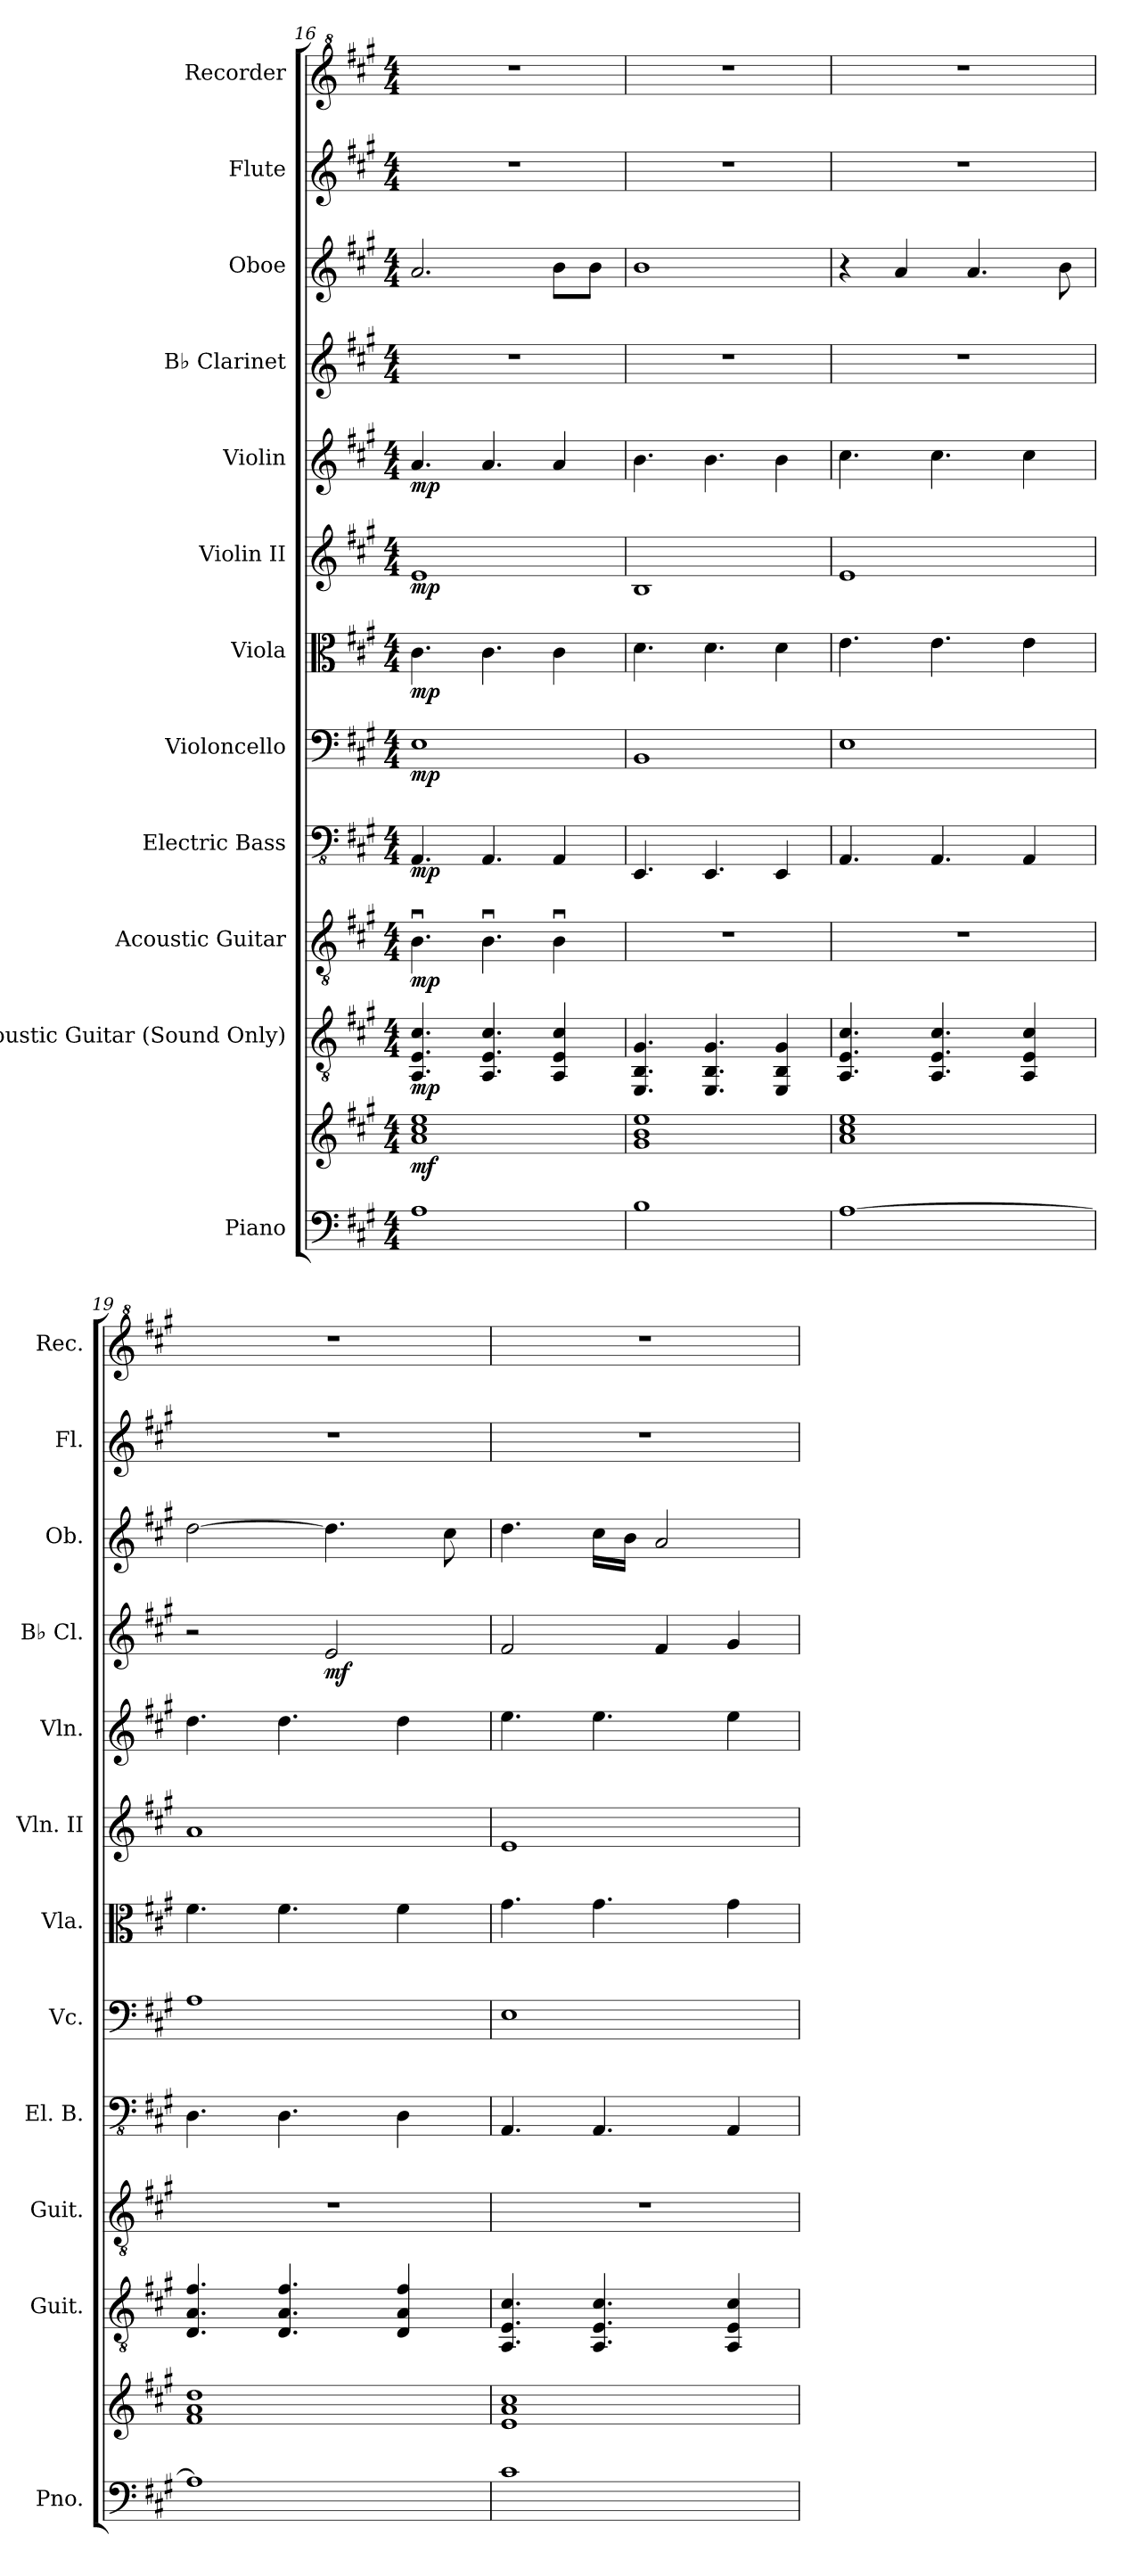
**kern	**kern	**dynam	**kern	**dynam	**kern	**dynam	**kern	**dynam	**kern	**dynam	**kern	**dynam	**kern	**dynam	**kern	**dynam	**kern	**dynam	**kern	**kern	**kern
*part12	*part12	*part12	*part11	*part11	*part10	*part10	*part9	*part9	*part8	*part8	*part7	*part7	*part6	*part6	*part5	*part5	*part4	*part4	*part3	*part2	*part1
*staff13	*staff12	*staff12/13	*staff11	*staff11	*staff10	*staff10	*staff9	*staff9	*staff8	*staff8	*staff7	*staff7	*staff6	*staff6	*staff5	*staff5	*staff4	*staff4	*staff3	*staff2	*staff1
*I"Piano	*	*	*I"Acoustic Guitar (Sound Only)	*	*I"Acoustic Guitar	*	*I"Electric Bass	*	*I"Violoncello	*	*I"Viola	*	*I"Violin II	*	*I"Violin	*	*I"B♭ Clarinet	*	*I"Oboe	*I"Flute	*I"Recorder
*I'Pno.	*	*	*I'Guit.	*	*I'Guit.	*	*I'El. B.	*	*I'Vc.	*	*I'Vla.	*	*I'Vln. II	*	*I'Vln.	*	*I'B♭ Cl.	*	*I'Ob.	*I'Fl.	*I'Rec.
*clefF4	*clefG2	*	*clefGv2	*	*clefGv2	*	*clefFv4	*	*clefF4	*	*clefC3	*	*clefG2	*	*clefG2	*	*clefG2	*	*clefG2	*clefG2	*clefG^2
*	*	*	*	*	*	*	*	*	*	*	*	*	*	*	*	*	*ITrd1c2	*	*	*	*
*k[f#c#g#]	*k[f#c#g#]	*	*k[f#c#g#]	*	*k[f#c#g#]	*	*k[f#c#g#]	*	*k[f#c#g#]	*	*k[f#c#g#]	*	*k[f#c#g#]	*	*k[f#c#g#]	*	*k[f#]	*	*k[f#c#g#]	*k[f#c#g#]	*k[f#c#g#]
*M4/4	*M4/4	*	*M4/4	*	*M4/4	*	*M4/4	*	*M4/4	*	*M4/4	*	*M4/4	*	*M4/4	*	*M4/4	*	*M4/4	*M4/4	*M4/4
=16	=16	=16	=16	=16	=16	=16	=16	=16	=16	=16	=16	=16	=16	=16	=16	=16	=16	=16	=16	=16	=16
!	!	!LO:DY:b	!	!LO:DY:b	!	!LO:DY:b	!	!LO:DY:b	!	!LO:DY:b	!	!LO:DY:b	!	!LO:DY:b	!	!LO:DY:b	!	!	!	!	!
1A	1a 1cc# 1ee	mf	4.AA/ 4.E/ 4.c#/	mp	4.Bu\	mp	4.AAA/	mp	1E	mp	4.c#\	mp	1e	mp	4.a/	mp	1r	.	2.a/	1r	1r
.	.	.	4.AA/ 4.E/ 4.c#/	.	4.Bu\	.	4.AAA/	.	.	.	4.c#\	.	.	.	4.a/	.	.	.	.	.	.
.	.	.	4AA/ 4E/ 4c#/	.	4Bu\	.	4AAA/	.	.	.	4c#\	.	.	.	4a/	.	.	.	8b\L	.	.
.	.	.	.	.	.	.	.	.	.	.	.	.	.	.	.	.	.	.	8b\J	.	.
=17	=17	=17	=17	=17	=17	=17	=17	=17	=17	=17	=17	=17	=17	=17	=17	=17	=17	=17	=17	=17	=17
1B	1g# 1b 1ee	.	4.EE/ 4.BB/ 4.G#/	.	1r	.	4.EEE/	.	1BB	.	4.d\	.	1B	.	4.b\	.	1r	.	1b	1r	1r
.	.	.	4.EE/ 4.BB/ 4.G#/	.	.	.	4.EEE/	.	.	.	4.d\	.	.	.	4.b\	.	.	.	.	.	.
.	.	.	4EE/ 4BB/ 4G#/	.	.	.	4EEE/	.	.	.	4d\	.	.	.	4b\	.	.	.	.	.	.
=18	=18	=18	=18	=18	=18	=18	=18	=18	=18	=18	=18	=18	=18	=18	=18	=18	=18	=18	=18	=18	=18
[1A	1a 1cc# 1ee	.	4.AA/ 4.E/ 4.c#/	.	1r	.	4.AAA/	.	1E	.	4.e\	.	1e	.	4.cc#\	.	1r	.	4r	1r	1r
.	.	.	.	.	.	.	.	.	.	.	.	.	.	.	.	.	.	.	4a/	.	.
.	.	.	4.AA/ 4.E/ 4.c#/	.	.	.	4.AAA/	.	.	.	4.e\	.	.	.	4.cc#\	.	.	.	.	.	.
.	.	.	.	.	.	.	.	.	.	.	.	.	.	.	.	.	.	.	4.a/	.	.
.	.	.	4AA/ 4E/ 4c#/	.	.	.	4AAA/	.	.	.	4e\	.	.	.	4cc#\	.	.	.	.	.	.
.	.	.	.	.	.	.	.	.	.	.	.	.	.	.	.	.	.	.	8b\	.	.
=19	=19	=19	=19	=19	=19	=19	=19	=19	=19	=19	=19	=19	=19	=19	=19	=19	=19	=19	=19	=19	=19
1A]	1f# 1a 1dd	.	4.D/ 4.A/ 4.f#/	.	1r	.	4.DD\	.	1A	.	4.f#\	.	1a	.	4.dd\	.	2r	.	[2dd\	1r	1r
.	.	.	4.D/ 4.A/ 4.f#/	.	.	.	4.DD\	.	.	.	4.f#\	.	.	.	4.dd\	.	.	.	.	.	.
!	!	!	!	!	!	!	!	!	!	!	!	!	!	!	!	!	!	!LO:DY:b	!	!	!
.	.	.	.	.	.	.	.	.	.	.	.	.	.	.	.	.	2d/	mf	4.dd\]	.	.
.	.	.	4D/ 4A/ 4f#/	.	.	.	4DD\	.	.	.	4f#\	.	.	.	4dd\	.	.	.	.	.	.
.	.	.	.	.	.	.	.	.	.	.	.	.	.	.	.	.	.	.	8cc#\	.	.
=20	=20	=20	=20	=20	=20	=20	=20	=20	=20	=20	=20	=20	=20	=20	=20	=20	=20	=20	=20	=20	=20
1c#	1e 1a 1cc#	.	4.AA/ 4.E/ 4.c#/	.	1r	.	4.AAA/	.	1E	.	4.g#\	.	1e	.	4.ee\	.	2e/	.	4.dd\	1r	1r
.	.	.	4.AA/ 4.E/ 4.c#/	.	.	.	4.AAA/	.	.	.	4.g#\	.	.	.	4.ee\	.	.	.	16cc#\LL	.	.
.	.	.	.	.	.	.	.	.	.	.	.	.	.	.	.	.	.	.	16b\JJ	.	.
.	.	.	.	.	.	.	.	.	.	.	.	.	.	.	.	.	4e/	.	2a/	.	.
.	.	.	4AA/ 4E/ 4c#/	.	.	.	4AAA/	.	.	.	4g#\	.	.	.	4ee\	.	4f#/	.	.	.	.
=	=	=	=	=	=	=	=	=	=	=	=	=	=	=	=	=	=	=	=	=	=
*-	*-	*-	*-	*-	*-	*-	*-	*-	*-	*-	*-	*-	*-	*-	*-	*-	*-	*-	*-	*-	*-
